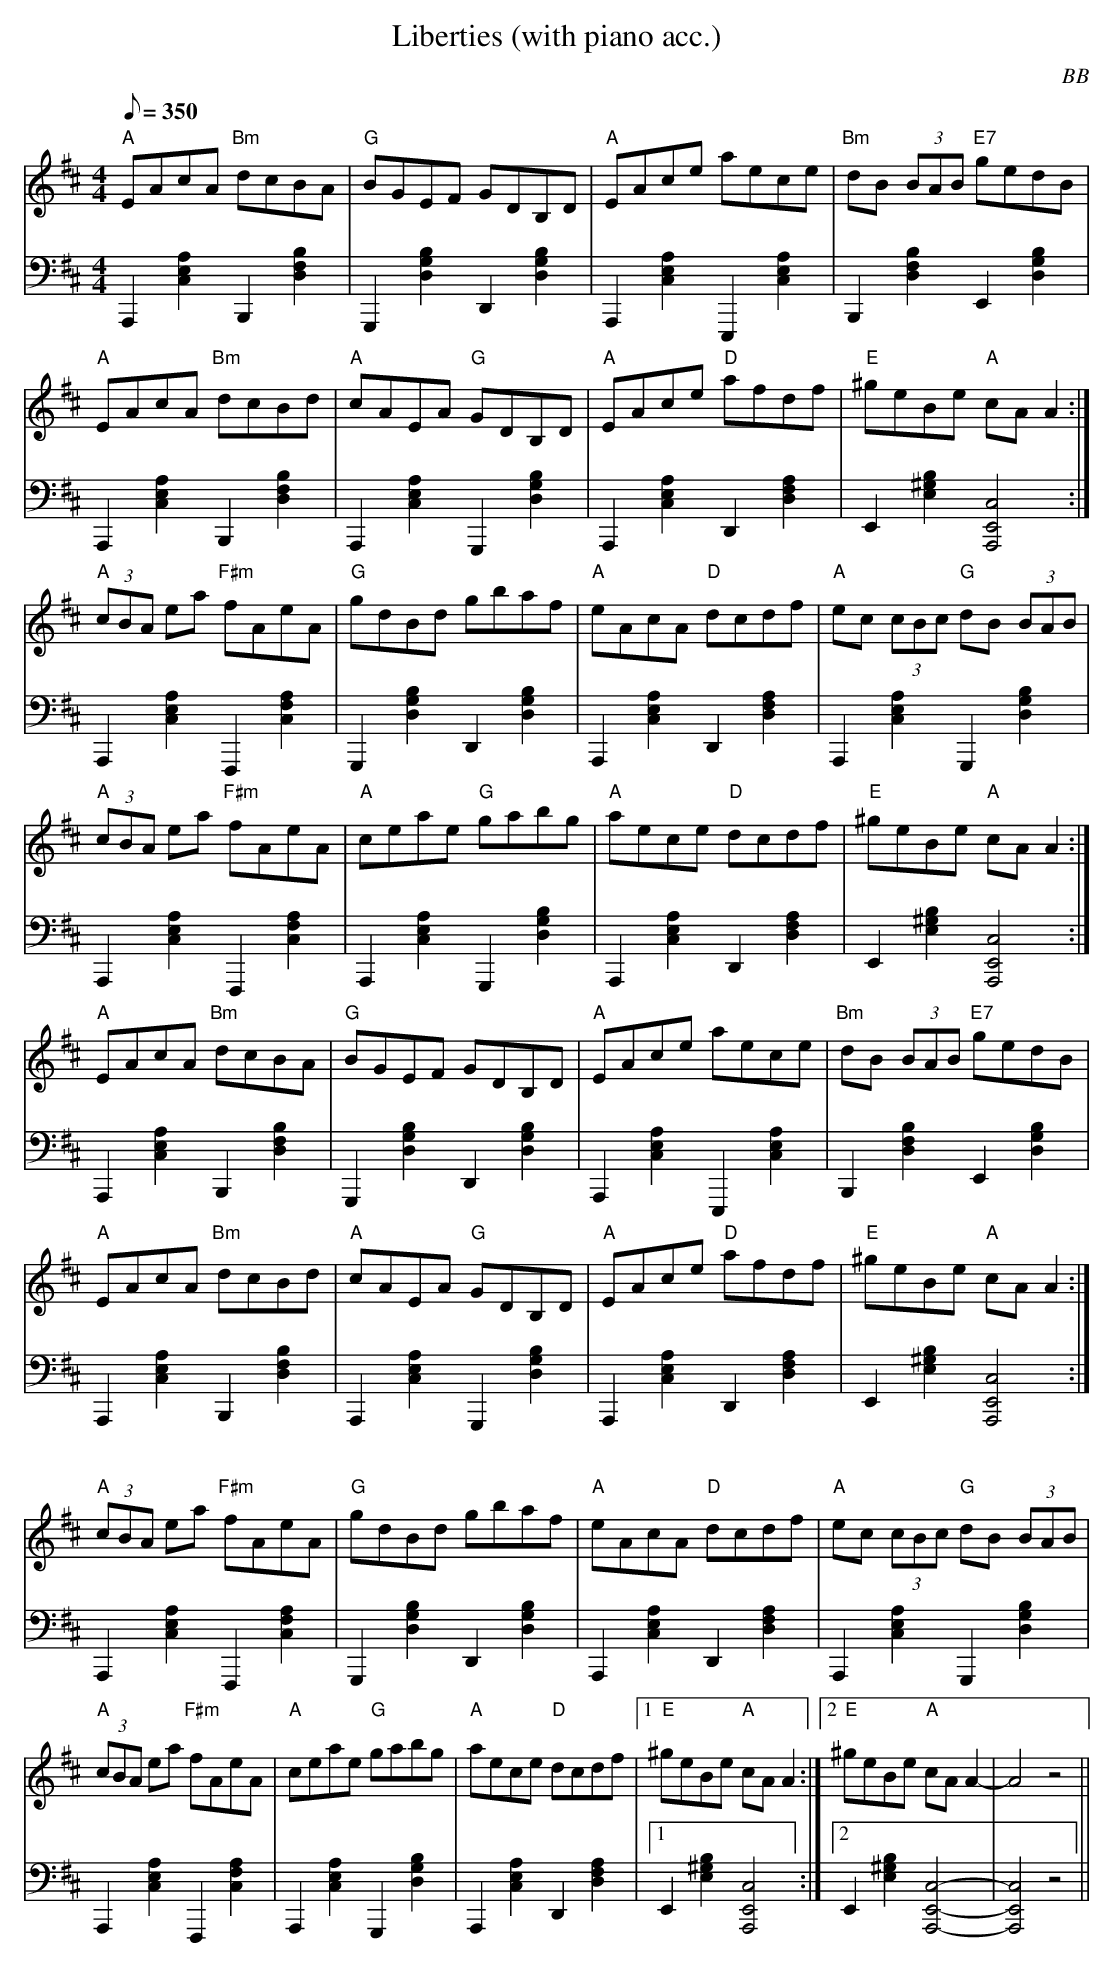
X:1
T: Liberties (with piano acc.)
C: BB
Q: 1/8=350
M: 4/4
L: 1/8
V: 1 program 1 110 %fiddle
V: 2 volume=70 clef=bass m=D program 1 01
K: Amix
[V:1] "A"EAcA "Bm"dcBA|"G"BGEF GDB,D|"A"EAce aece|"Bm"dB (3BAB "E7"gedB|
[V:2] A,,2[A2C2E2]B,,2[F2B2D2]|G,,2[G2B2D2]D,2[G2B2D2]|A,,2[A2C2E2]E,,2[E2C2A2]|\
B,,2[F2B2D2]E,2[D2B2G2]|
[V:1] "A"EAcA "Bm"dcBd|"A"cAEA "G"GDB,D|"A"EAce "D"afdf|"E"^geBe "A"cA A2 :|
[V:2] A,,2[A2C2E2]B,,2[F2B2D2]|A,,2[A2C2E2]G,,2[G2B2D2]|A,,2[A2C2E2]D,2[A2D2F2]|\
E,2[E2B2^G2][A,,4C4E,4] :|
[V:1] "A"(3cBA ea "F#m"fAeA|"G"gdBd gbaf|"A"eAcA "D"dcdf|"A"ec (3cBc "G"dB (3BAB|
[V:2] A,,2[A2C2E2]F,,2[A2C2F2]|G,,2[G2B2D2]D,2[G2B2D2]|A,,2[A2C2E2]D,2[A2D2F2]|\
A,,2[A2C2E2]G,,2[G2B2D2]|
[V:1] "A"(3cBA ea "F#m"fAeA|"A"ceae "G"gabg|"A"aece "D"dcdf|"E"^geBe "A"cA A2  :|
[V:2] A,,2[A2C2E2]F,,2[A2C2F2]|A,,2[A2C2E2]G,,2[G2B2D2]|A,,2[A2C2E2]D,2[A2D2F2]|\
E,2[E2B2^G2][A,,4C4E,4] :|
[V:1] "A"EAcA "Bm"dcBA|"G"BGEF GDB,D|"A"EAce aece|"Bm"dB (3BAB "E7"gedB|
[V:2] A,,2[A2C2E2]B,,2[F2B2D2]|G,,2[G2B2D2]D,2[G2B2D2]|A,,2[A2C2E2]E,,2[E2C2A2]|\
B,,2[F2B2D2]E,2[D2B2G2]|
[V:1] "A"EAcA "Bm"dcBd|"A"cAEA "G"GDB,D|"A"EAce "D"afdf|"E"^geBe "A"cA A2 :|
[V:2] A,,2[A2C2E2]B,,2[F2B2D2]|A,,2[A2C2E2]G,,2[G2B2D2]|A,,2[A2C2E2]D,2[A2D2F2]|\
E,2[E2B2^G2][A,,4C4E,4] :|
[V:1] "A"(3cBA ea "F#m"fAeA|"G"gdBd gbaf|"A"eAcA "D"dcdf|"A"ec (3cBc "G"dB (3BAB|
[V:2] A,,2[A2C2E2]F,,2[A2C2F2]|G,,2[G2B2D2]D,2[G2B2D2]|A,,2[A2C2E2]D,2[A2D2F2]|\
A,,2[A2C2E2]G,,2[G2B2D2]|
[V:1] "A"(3cBA ea "F#m"fAeA|"A"ceae "G"gabg|"A"aece "D"dcdf|1 "E"^geBe "A"cA A2  :|2\
"E"^geBe "A"cA A2-|A4 z4 ||
[V:2] A,,2[A2C2E2]F,,2[A2C2F2]|A,,2[A2C2E2]G,,2[G2B2D2]|A,,2[A2C2E2]D,2[A2D2F2]|1\
E,2[E2B2^G2][A,,4C4E,4] :|2  E,2[E2B2^G2][A,,4-C4-E,4-]|[A,,4C4E,4] z4 ||
